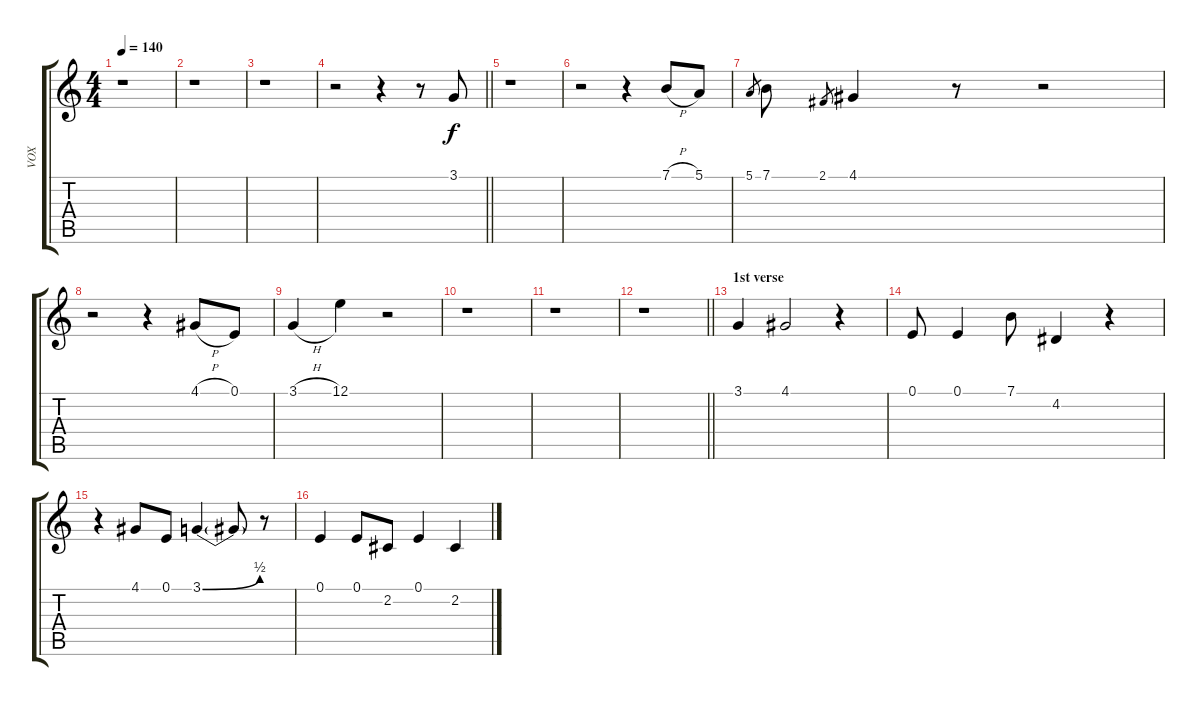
\track ("VOX" "VOX") {instrument tenorsax}
\staff {score tabs}
\tuning (E4 B3 G3 D3 A2 E2) {hide}
\ts (4 4)
\tempo 140
\clef g2
\ks c
r.1{dy f} |
r.1 |
r.1 |
\barLineRight lightlight
r.2 r.4 r.8 3.1.8 |
r.1 |
r.2 r.4 7.1{h}.8 5.1.8 |
5.1.8{gr} 7.1.8 2.1.8{gr} 4.1.4 r.8 r.2 |
r.2 r.4 4.1{h}.8 0.1.8 |
3.1{h}.4 12.1.4 r.2 |
r.1 |
r.1 |
\barLineRight lightlight
r.1 |
\section ("" "1st verse")
3.1.4 4.1.2 r.4 |
0.1.8 0.1.4 7.1.8 4.2.4 r.4 |
r.4 4.1.8 0.1.8 3.1{be (bend 0 0 60 2)}.4 3.1{t}.8 r.8 |
0.1.4 0.1.8 2.2.8 0.1.4 2.2.4
